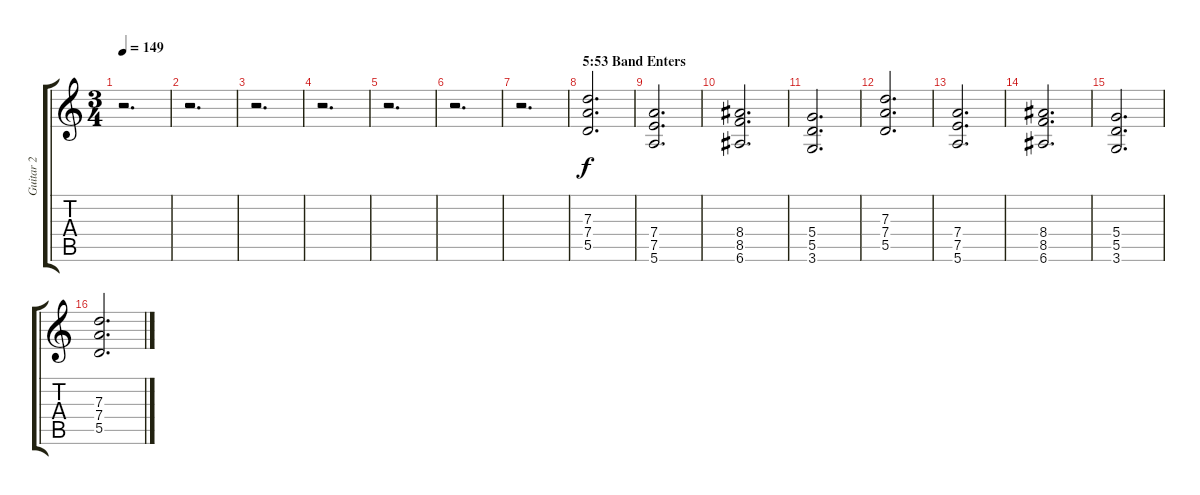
\track ("Guitar 2" "Guitar 2") {instrument distortionguitar}
\staff {score tabs}
\tuning (E4 B3 G3 D3 A2 E2) {hide}
\ts (3 4)
\tempo 149
\clef g2
\ks c
r.2{d dy f} |
r.2{d} |
r.2{d} |
r.2{d} |
r.2{d} |
r.2{d} |
r.2{d} |
\section ("" "5:53 Band Enters")
(7.3 7.4 5.5).2{d} |
(7.4 7.5 5.6).2{d} |
(8.4 8.5 6.6).2{d} |
(5.4 5.5 3.6).2{d} |
(7.3 7.4 5.5).2{d} |
(7.4 7.5 5.6).2{d} |
(8.4 8.5 6.6).2{d} |
(5.4 5.5 3.6).2{d} |
(7.3 7.4 5.5).2{d}
